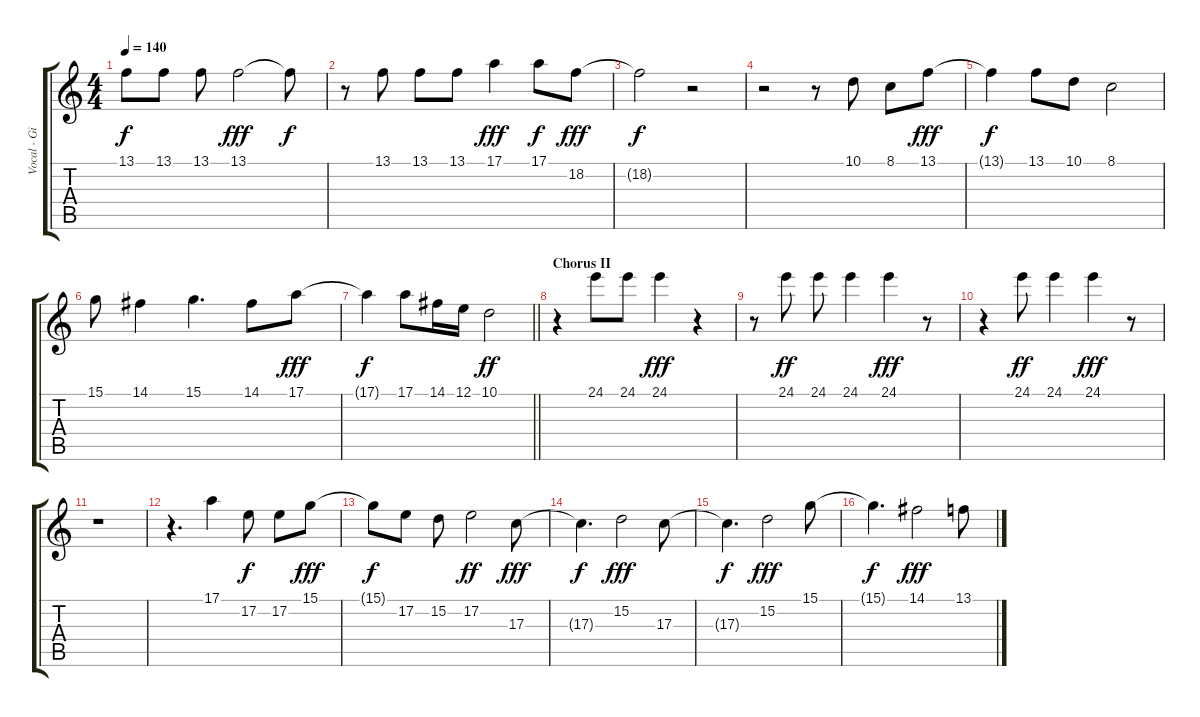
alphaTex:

\track ("Vocal - Gillan" "Vocal - Gi") {instrument lead2sawtooth}
\staff {score tabs}
\tuning (E4 B3 G3 D3 A2 E2) {hide}
\ts (4 4)
\tempo 140
\clef g2
\ks c
13.1.8{dy f} 13.1.8 13.1.8 13.1.2{dy fff} 13.1{t}.8{dy f} |
r.8 13.1.8 13.1.8 13.1.8 17.1.4{dy fff} 17.1.8{dy f} 18.2.8{dy fff} |
18.2{t}.2{dy f} r.2 |
r.2 r.8 10.1.8 8.1.8 13.1.8{dy fff} |
13.1{t}.4{dy f} 13.1.8 10.1.8 8.1.2 |
15.1.8 14.1.4 15.1.4{d} 14.1.8 17.1.8{dy fff} |
\barLineRight lightlight
17.1{t}.4{dy f} 17.1.8 14.1.16 12.1.16 10.1.2{dy ff} |
\section ("" "Chorus II")
r.4 24.1.8 24.1.8 24.1.4{dy fff} r.4 |
r.8 24.1.8{dy ff} 24.1.8 24.1.4 24.1.4{dy fff} r.8 |
r.4 24.1.8{dy ff} 24.1.4 24.1.4{dy fff} r.8 |
r.1 |
r.4{d} 17.1.4 17.2.8{dy f} 17.2.8 15.1.8{dy fff} |
15.1{t}.8{dy f} 17.2.8 15.2.8 17.2.2{dy ff} 17.3.8{dy fff} |
17.3{t}.4{d dy f} 15.2.2{dy fff} 17.3.8 |
17.3{t}.4{d dy f} 15.2.2{dy fff} 15.1.8 |
15.1{t}.4{d dy f} 14.1.2{dy fff} 13.1.8
